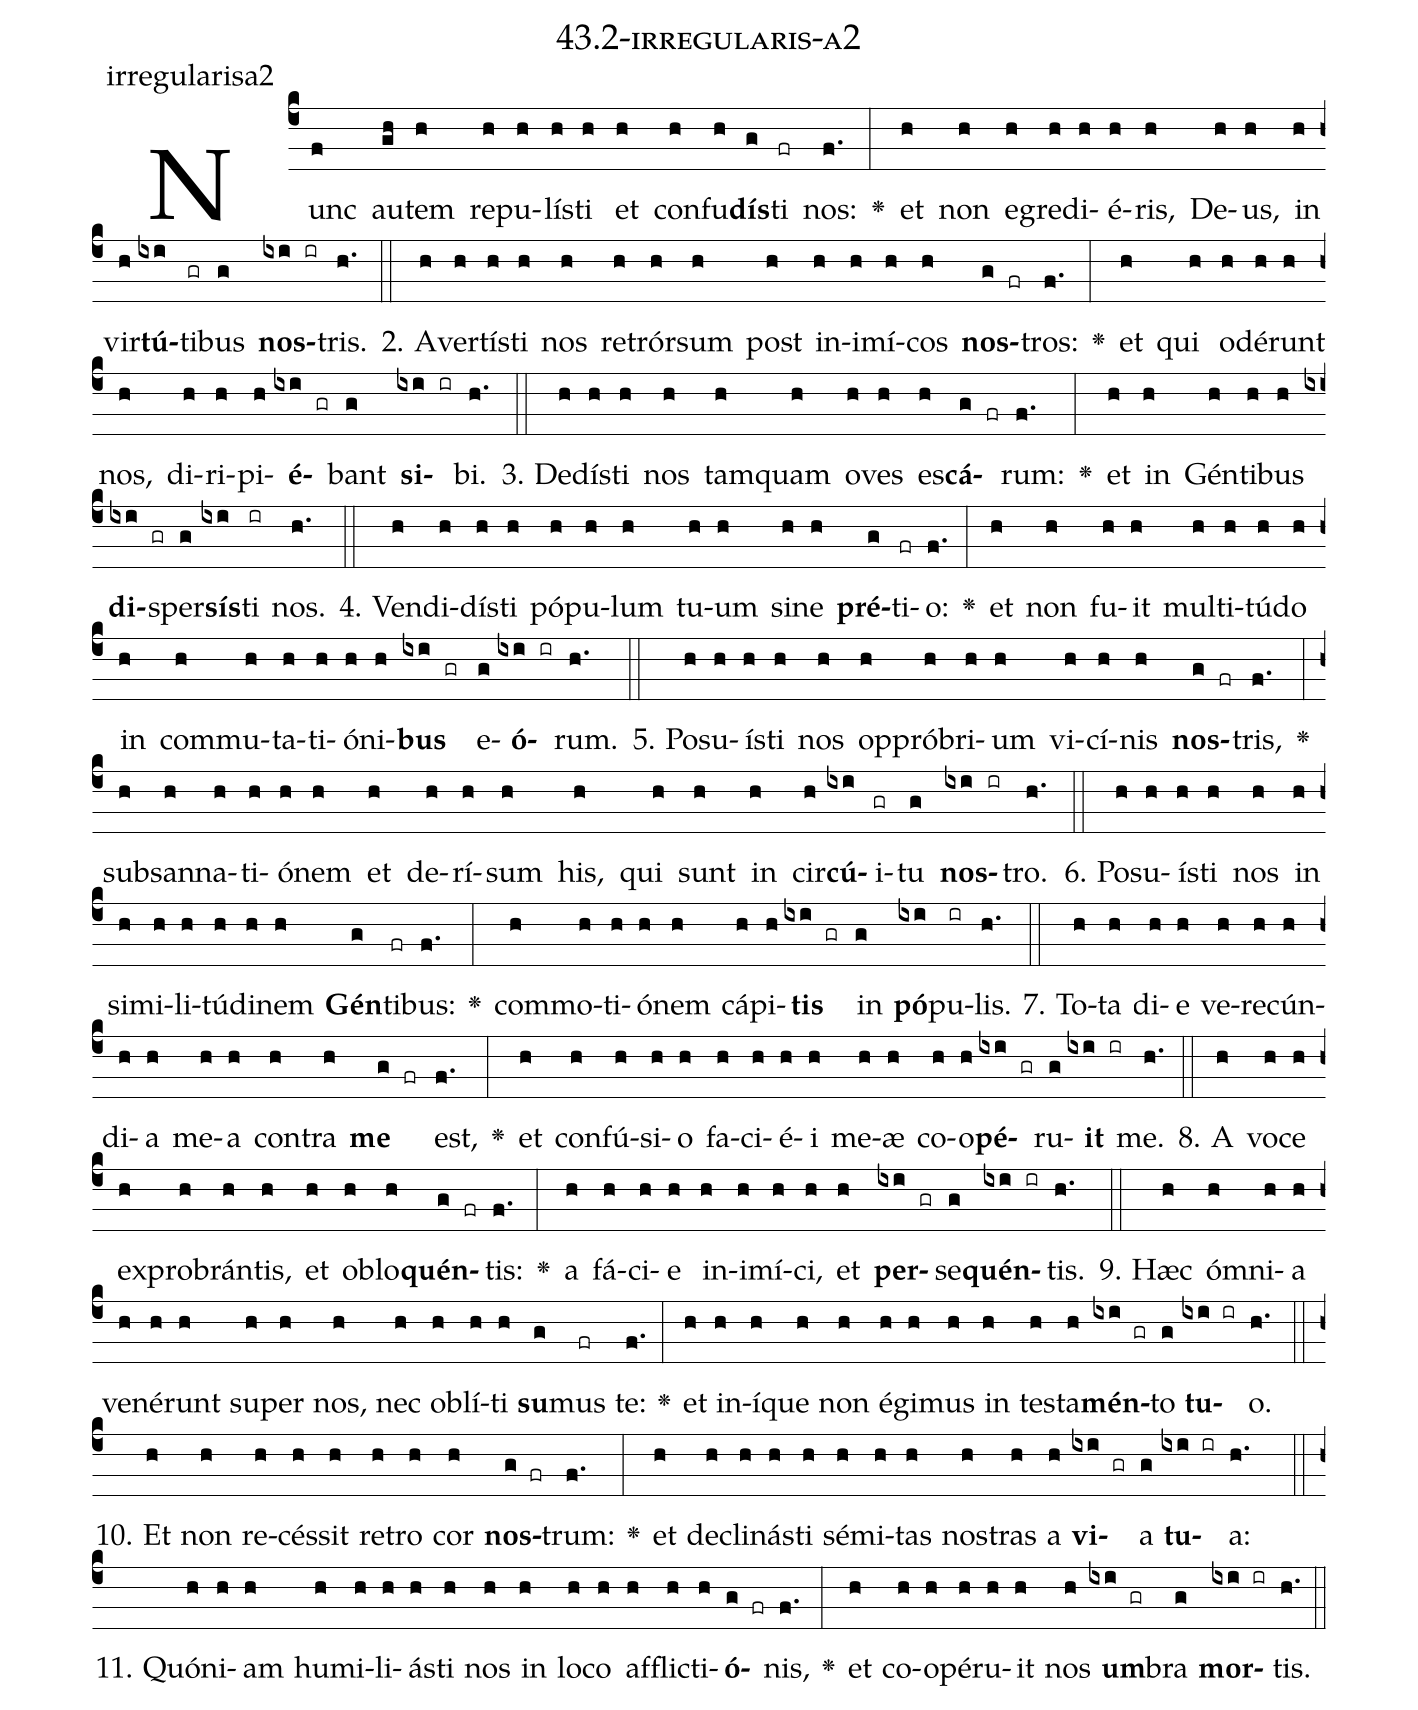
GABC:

name: 43.2-irregularis-a2;
annotation: irregularisa2;
%%
(c4)Nunc(f) au(gh)tem(h) re(h)pu(h)lís(h)ti(h) et(h) con(h)fu(h)<b>dís</b>(g)ti(fr) nos:(f.) <v>\greheightstar</v>(:) et(h) non(h) e(h)gre(h)di(h)é(h)ris,(h) De(h)us,(h) in(h) vir(h)<b>tú</b>(ixi)ti(gr)bus(g) <b>nos</b>(ixi ir)tris.(h.) (::)
2. A(h)ver(h)tís(h)ti(h) nos(h) re(h)trór(h)sum(h) post(h) in(h)i(h)mí(h)cos(h) <b>nos</b>(g fr)tros:(f.) <v>\greheightstar</v>(:) et(h) qui(h) o(h)dé(h)runt(h) nos,(h) di(h)ri(h)pi(h)<b>é</b>(ixi gr)bant(g) <b>si</b>(ixi ir)bi.(h.) (::)
3. De(h)dís(h)ti(h) nos(h) tam(h)quam(h) o(h)ves(h) es(h)<b>cá</b>(g fr)rum:(f.) <v>\greheightstar</v>(:) et(h) in(h) Gén(h)ti(h)bus(h) <b>di</b>(ixi gr)sper(g)<b>sís</b>(ixi)ti(ir) nos.(h.) (::)
4. Ven(h)di(h)dís(h)ti(h) pó(h)pu(h)lum(h) tu(h)um(h) si(h)ne(h) <b>pré</b>(g)ti(fr)o:(f.) <v>\greheightstar</v>(:) et(h) non(h) fu(h)it(h) mul(h)ti(h)tú(h)do(h) in(h) com(h)mu(h)ta(h)ti(h)ó(h)ni(h)<b>bus</b>(ixi gr) e(g)<b>ó</b>(ixi ir)rum.(h.) (::)
5. Po(h)su(h)ís(h)ti(h) nos(h) op(h)pró(h)bri(h)um(h) vi(h)cí(h)nis(h) <b>nos</b>(g fr)tris,(f.) <v>\greheightstar</v>(:) sub(h)san(h)na(h)ti(h)ó(h)nem(h) et(h) de(h)rí(h)sum(h) his,(h) qui(h) sunt(h) in(h) cir(h)<b>cú</b>(ixi)i(gr)tu(g) <b>nos</b>(ixi ir)tro.(h.) (::)
6. Po(h)su(h)ís(h)ti(h) nos(h) in(h) si(h)mi(h)li(h)tú(h)di(h)nem(h) <b>Gén</b>(g)ti(fr)bus:(f.) <v>\greheightstar</v>(:) com(h)mo(h)ti(h)ó(h)nem(h) cá(h)pi(h)<b>tis</b>(ixi gr) in(g) <b>pó</b>(ixi)pu(ir)lis.(h.) (::)
7. To(h)ta(h) di(h)e(h) ve(h)re(h)cún(h)di(h)a(h) me(h)a(h) con(h)tra(h) <b>me</b>(g fr) est,(f.) <v>\greheightstar</v>(:) et(h) con(h)fú(h)si(h)o(h) fa(h)ci(h)é(h)i(h) me(h)æ(h) co(h)o(h)<b>pé</b>(ixi gr)ru(g)<b>it</b>(ixi ir) me.(h.) (::)
8. A(h) vo(h)ce(h) ex(h)pro(h)brán(h)tis,(h) et(h) ob(h)lo(h)<b>quén</b>(g fr)tis:(f.) <v>\greheightstar</v>(:) a(h) fá(h)ci(h)e(h) in(h)i(h)mí(h)ci,(h) et(h) <b>per</b>(ixi gr)se(g)<b>quén</b>(ixi ir)tis.(h.) (::)
9. Hæc(h) óm(h)ni(h)a(h) ve(h)né(h)runt(h) su(h)per(h) nos,(h) nec(h) ob(h)lí(h)ti(h) <b>su</b>(g)mus(fr) te:(f.) <v>\greheightstar</v>(:) et(h) in(h)í(h)que(h) non(h) é(h)gi(h)mus(h) in(h) tes(h)ta(h)<b>mén</b>(ixi gr)to(g) <b>tu</b>(ixi ir)o.(h.) (::)
10. Et(h) non(h) re(h)cés(h)sit(h) re(h)tro(h) cor(h) <b>nos</b>(g fr)trum:(f.) <v>\greheightstar</v>(:) et(h) de(h)cli(h)nás(h)ti(h) sé(h)mi(h)tas(h) nos(h)tras(h) a(h) <b>vi</b>(ixi gr)a(g) <b>tu</b>(ixi ir)a:(h.) (::)
11. Quón(h)i(h)am(h) hu(h)mi(h)li(h)ás(h)ti(h) nos(h) in(h) lo(h)co(h) af(h)flic(h)ti(h)<b>ó</b>(g fr)nis,(f.) <v>\greheightstar</v>(:) et(h) co(h)o(h)pé(h)ru(h)it(h) nos(h) <b>um</b>(ixi gr)bra(g) <b>mor</b>(ixi ir)tis.(h.) (::)
